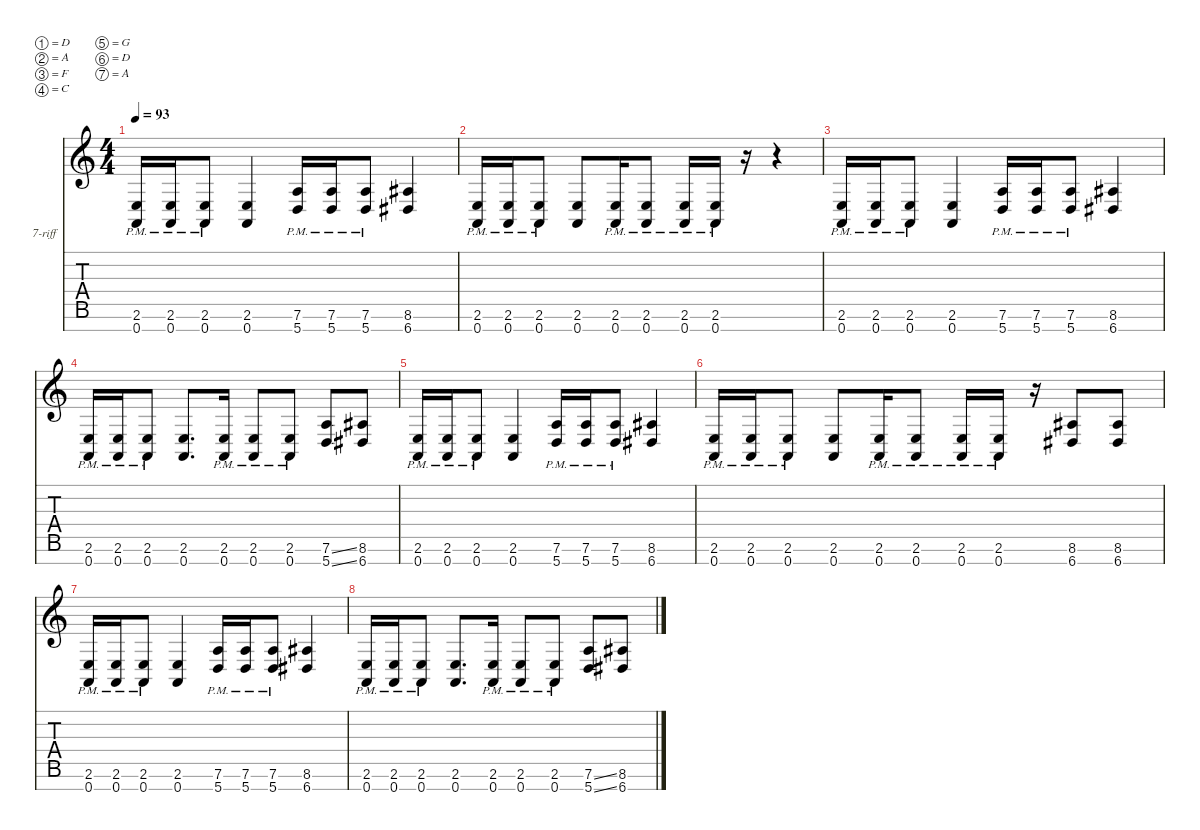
\defaultSystemsLayout 4
\hideDynamics
\bracketExtendMode nobrackets
\firstSystemTrackNameOrientation horizontal
\otherSystemsTrackNameOrientation horizontal
\track ("Guitar - Rhytm" "7-riff") {defaultSystemsLayout 4 solo instrument distortionguitar}
\staff {score tabs}
\tuning (D4 A3 F3 C3 G2 D2 A1)
\ts (4 4)
\scale
0.969568
\tempo 93
\accidentals auto
\clef g2
\ottava regular
\simile none
\scale
1.09129
\ks c
(2.6{pm} 0.7{pm}).16{dy f beam Up} (2.6{pm} 0.7{pm}).16{beam Up} (2.6{pm} 0.7{pm}).8{beam Up} (2.6 0.7).4{beam Up} (5.7{pm} 7.6{pm}).16{beam Up} (5.7{pm} 7.6{pm}).16{beam Up} (5.7{pm} 7.6{pm}).8{beam Up} (6.7{acc #} 8.6{acc #}).4{beam Up} |
\scale
0.969568
\scale
0.969568 (2.6{pm} 0.7{pm}).16{beam Up} (2.6{pm} 0.7{pm}).16{beam Up} (2.6{pm} 0.7{pm}).8{beam Up} (2.6 0.7).8{beam Up} (2.6{pm} 0.7{pm}).16{beam Up} (2.6{pm} 0.7{pm}).8{beam Up} (2.6{pm} 0.7{pm}).16{beam Up} (2.6{pm} 0.7{pm}).16{beam Up} r.16{beam Up} r.4{beam Up} |
\scale
0.969568
\scale
0.969568 (2.6{pm} 0.7{pm}).16{beam Up} (2.6{pm} 0.7{pm}).16{beam Up} (2.6{pm} 0.7{pm}).8{beam Up} (2.6 0.7).4{beam Up} (5.7{pm} 7.6{pm}).16{beam Up} (5.7{pm} 7.6{pm}).16{beam Up} (5.7{pm} 7.6{pm}).8{beam Up} (6.7{acc #} 8.6{acc #}).4{beam Up} |
\scale
1.09524
\scale
0.969568 (2.6{pm} 0.7{pm}).16{beam Up} (2.6{pm} 0.7{pm}).16{beam Up} (2.6{pm} 0.7{pm}).8{beam Up} (2.6 0.7).8{d beam Up} (2.6{pm} 0.7{pm}).16{beam Up} (0.7{pm} 2.6{pm}).8{beam Up} (0.7{pm} 2.6{pm}).8{beam Up} (5.7{ss} 7.6{ss}).8{beam Up} (6.7{acc #} 8.6{acc #}).8{beam Up} |
\scale
0.968253
\scale
1.09524 (2.6{pm} 0.7{pm}).16{beam Up} (2.6{pm} 0.7{pm}).16{beam Up} (2.6{pm} 0.7{pm}).8{beam Up} (2.6 0.7).4{beam Up} (5.7{pm} 7.6{pm}).16{beam Up} (5.7{pm} 7.6{pm}).16{beam Up} (5.7{pm} 7.6{pm}).8{beam Up} (6.7{acc #} 8.6{acc #}).4{beam Up} |
\scale
0.968253
\scale
0.968253 (2.6{pm} 0.7{pm}).16{beam Up} (2.6{pm} 0.7{pm}).16{beam Up} (2.6{pm} 0.7{pm}).8{beam Up} (2.6 0.7).8{beam Up} (2.6{pm} 0.7{pm}).16{beam Up} (2.6{pm} 0.7{pm}).8{beam Up} (2.6{pm} 0.7{pm}).16{beam Up} (2.6{pm} 0.7{pm}).16{beam Up} r.16{beam Up} (6.7{acc #} 8.6{acc #}).8{beam Up} (6.7{acc #} 8.6{acc #}).8{beam Up} |
\scale
0.968253
\scale
0.968253 (2.6{pm} 0.7{pm}).16{beam Up} (2.6{pm} 0.7{pm}).16{beam Up} (2.6{pm} 0.7{pm}).8{beam Up} (2.6 0.7).4{beam Up} (5.7{pm} 7.6{pm}).16{beam Up} (5.7{pm} 7.6{pm}).16{beam Up} (5.7{pm} 7.6{pm}).8{beam Up} (6.7{acc #} 8.6{acc #}).4{beam Up} |
\scale
1.10051
\scale
0.968253 (2.6{pm} 0.7{pm}).16{beam Up} (2.6{pm} 0.7{pm}).16{beam Up} (2.6{pm} 0.7{pm}).8{beam Up} (2.6 0.7).8{d beam Up} (2.6{pm} 0.7{pm}).16{beam Up} (0.7{pm} 2.6{pm}).8{beam Up} (0.7{pm} 2.6{pm}).8{beam Up} (5.7{ss} 7.6{ss}).8{beam Up} (6.7{acc #} 8.6{acc #}).8{beam Up}
